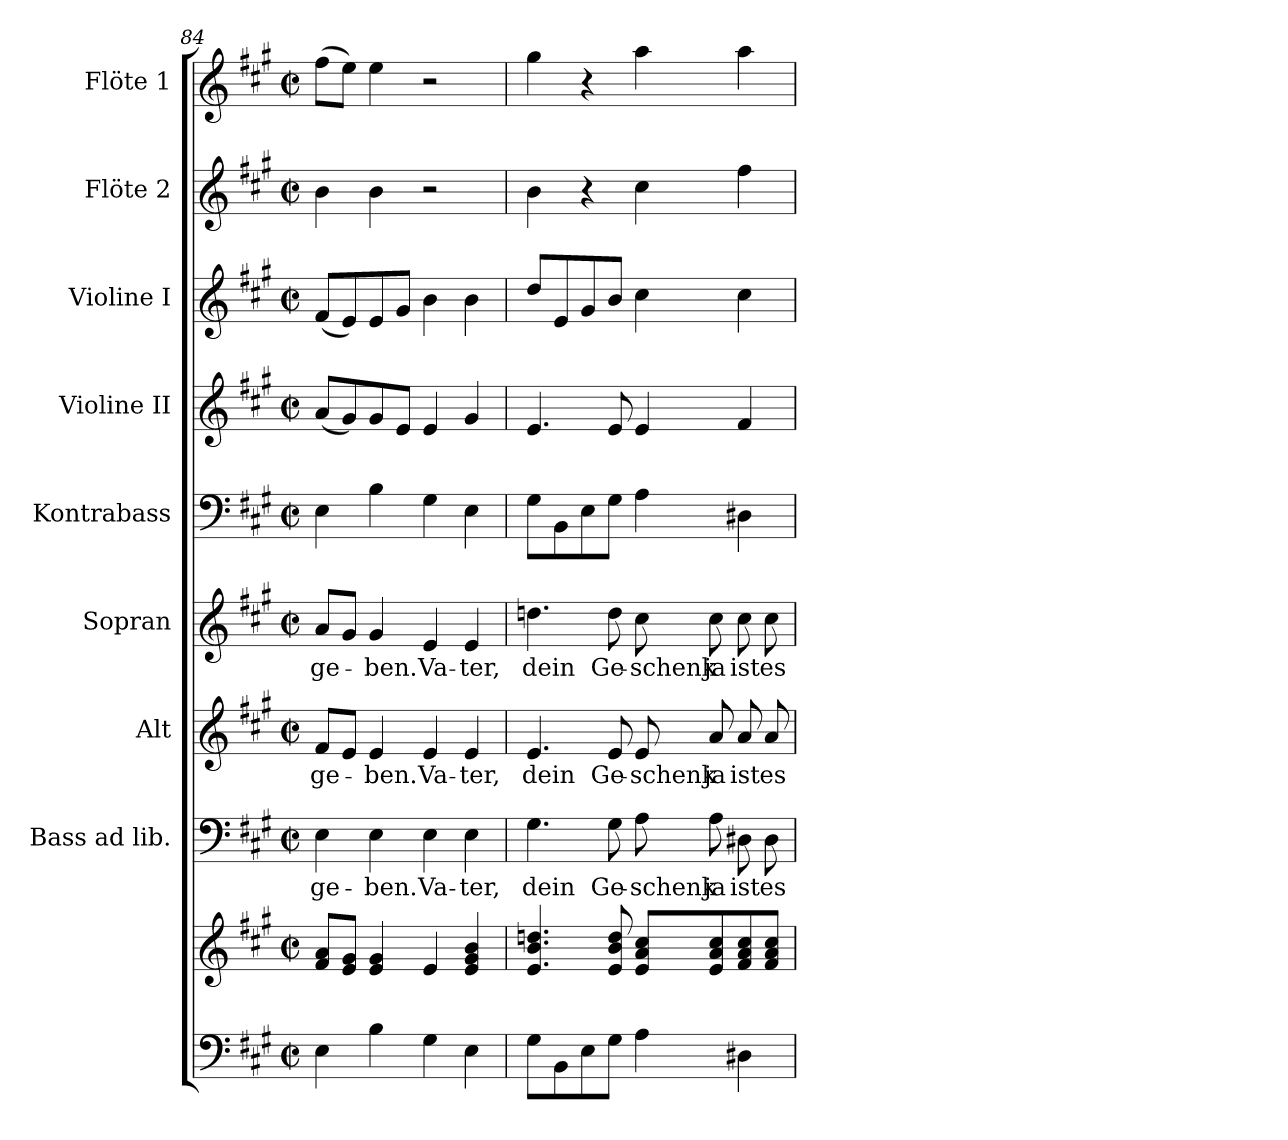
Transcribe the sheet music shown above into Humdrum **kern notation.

**kern	**kern	**kern	**text	**kern	**text	**kern	**text	**kern	**kern	**kern	**kern	**kern
*part9	*part9	*part8	*part8	*part7	*part7	*part6	*part6	*part5	*part4	*part3	*part2	*part1
*staff10	*staff9	*staff8	*staff8	*staff7	*staff7	*staff6	*staff6	*staff5	*staff4	*staff3	*staff2	*staff1
*	*	*I"Bass ad lib.	*	*I"Alt	*	*I"Sopran	*	*I"Kontrabass	*I"Violine II	*I"Violine I	*I"Flöte 2	*I"Flöte 1
*	*	*I'B.	*	*I'A.	*	*I'S.	*	*I'Kb.	*I'Vl. II	*I'Vl. I	*I'Fl. 2	*I'Fl. 1
*clefF4	*clefG2	*clefF4	*	*clefG2	*	*clefG2	*	*clefF4	*clefG2	*clefG2	*clefG2	*clefG2
*	*	*	*	*	*	*	*	*ITrd7c12	*	*	*	*
*k[f#c#g#]	*k[f#c#g#]	*k[f#c#g#]	*	*k[f#c#g#]	*	*k[f#c#g#]	*	*k[f#c#g#]	*k[f#c#g#]	*k[f#c#g#]	*k[f#c#g#]	*k[f#c#g#]
*A:	*A:	*A:	*	*A:	*	*A:	*	*A:	*A:	*A:	*A:	*A:
*M2/2	*M2/2	*M2/2	*	*M2/2	*	*M2/2	*	*M2/2	*M2/2	*M2/2	*M2/2	*M2/2
*met(c|)	*met(c|)	*met(c|)	*	*met(c|)	*	*met(c|)	*	*met(c|)	*met(c|)	*met(c|)	*met(c|)	*met(c|)
=84	=84	=84	=84	=84	=84	=84	=84	=84	=84	=84	=84	=84
!	!	!	!LO:LY:b	!	!LO:LY:b	!	!LO:LY:b	!	!	!	!	!
4E\	8f#/ 8a/L	4E\	-ge-	8f#/L	-ge-	8a/L	-ge-	4EE\	(<8a/L	(<8f#/L	4b\	(>8ff#\L
.	8e/ 8g#/J	.	.	8e/J	.	8g#/J	.	.	8g#/)	8e/)	.	8ee\J)
!	!	!	!LO:LY:b	!	!LO:LY:b	!	!LO:LY:b	!	!	!	!	!
4B\	4e/ 4g#/	4E\	-ben.	4e/	-ben.	4g#/	-ben.	4BB\	8g#/	8e/	4b\	4ee\
.	.	.	.	.	.	.	.	.	8e/J	8g#/J	.	.
!	!	!	!LO:LY:b	!	!LO:LY:b	!	!LO:LY:b	!	!	!	!	!
4G#\	4e/	4E\	Va-	4e/	Va-	4e/	Va-	4GG#\	4e/	4b\	2r	2r
!	!	!	!LO:LY:b	!	!LO:LY:b	!	!LO:LY:b	!	!	!	!	!
4E\	4e/ 4g#/ 4b/	4E\	-ter,	4e/	-ter,	4e/	-ter,	4EE\	4g#/	4b\	.	.
=85	=85	=85	=85	=85	=85	=85	=85	=85	=85	=85	=85	=85
!	!	!	!LO:LY:b	!	!LO:LY:b	!	!LO:LY:b	!	!	!	!	!
8G#\L	4.e/ 4.b/ 4.ddn/	4.G#\	dein	4.e/	dein	4.ddn\	dein	8GG#\L	4.e/	8dd/L	4b\	4gg#\
8BB\	.	.	.	.	.	.	.	8BBB\	.	8e/	.	.
8E\	.	.	.	.	.	.	.	8EE\	.	8g#/	4r	4r
!	!	!	!LO:LY:b	!	!LO:LY:b	!	!LO:LY:b	!	!	!	!	!
8G#\J	8e/ 8b/ 8dd/	8G#\	Ge-	8e/	Ge-	8dd\	Ge-	8GG#\J	8e/	8b/J	.	.
!	!	!	!LO:LY:b	!	!LO:LY:b	!	!LO:LY:b	!	!	!	!	!
4A\	8e/ 8a/ 8cc#/L	8A\	-schenk	8e/	-schenk	8cc#\	-schenk	4AA\	4e/	4cc#\	4cc#\	4aa\
!	!	!	!LO:LY:b	!	!LO:LY:b	!	!LO:LY:b	!	!	!	!	!
.	8e/ 8a/ 8cc#/	8A\	ja	8a/	ja	8cc#\	ja	.	.	.	.	.
!	!	!	!LO:LY:b	!	!LO:LY:b	!	!LO:LY:b	!	!	!	!	!
4D#X\	8f#/ 8a/ 8cc#/	8D#X\	ist	8a/	ist	8cc#\	ist	4DD#X\	4f#/	4cc#\	4ff#\	4aa\
!	!	!	!LO:LY:b	!	!LO:LY:b	!	!LO:LY:b	!	!	!	!	!
.	8f#/ 8a/ 8cc#/J	8D#\	es	8a/	es	8cc#\	es	.	.	.	.	.
=	=	=	=	=	=	=	=	=	=	=	=	=
*-	*-	*-	*-	*-	*-	*-	*-	*-	*-	*-	*-	*-
